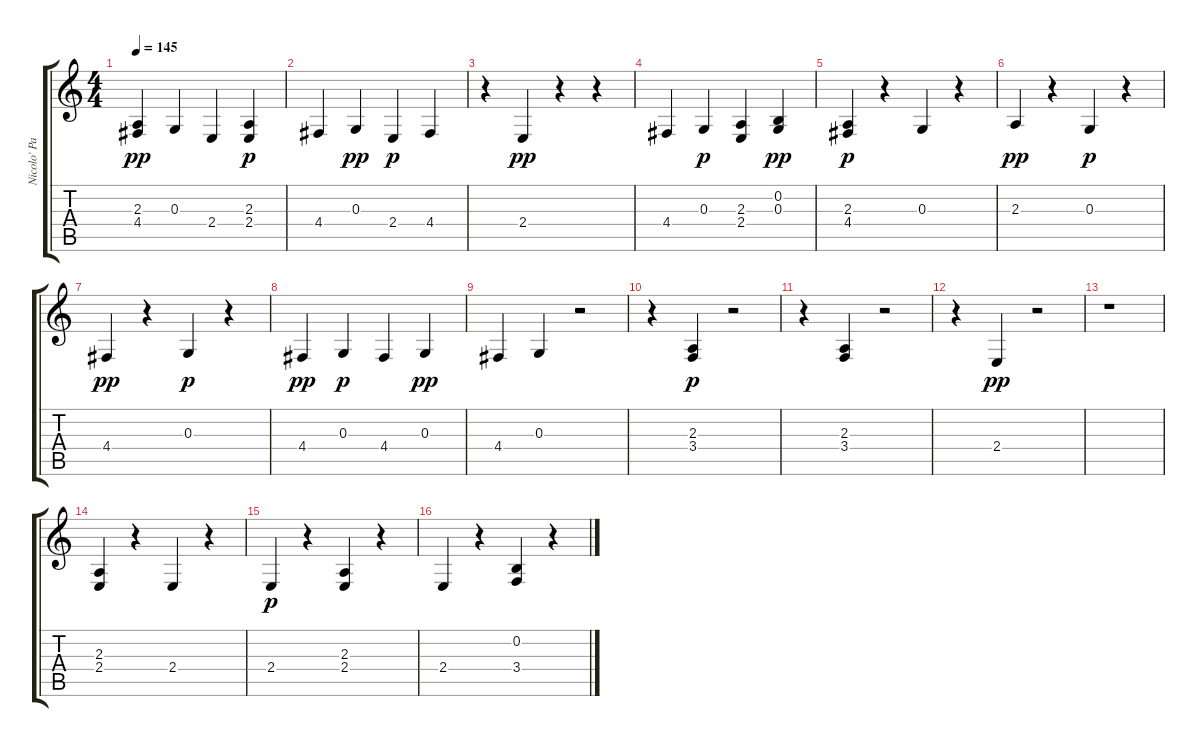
\track ("Nicolo' Paganini" "Nicolo' Pa") {instrument acousticgrandpiano}
\staff {score tabs}
\tuning (E4 B3 G3 D3 A2 E2) {hide}
\ts (4 4)
\tempo 145
\clef g2
\ks c
(2.3 4.4).4{dy pp} 0.3.4 2.4.4 (2.3 2.4).4{dy p} |
4.4.4 0.3.4{dy pp} 2.4.4{dy p} 4.4.4 |
r.4 2.4.4{dy pp} r.4 r.4 |
4.4.4 0.3.4{dy p} (2.3 2.4).4 (0.2 0.3).4{dy pp} |
(2.3 4.4).4{dy p} r.4 0.3.4 r.4 |
2.3.4{dy pp} r.4 0.3.4{dy p} r.4 |
4.4.4{dy pp} r.4 0.3.4{dy p} r.4 |
4.4.4{dy pp} 0.3.4{dy p} 4.4.4 0.3.4{dy pp} |
4.4.4 0.3.4 r.2 |
r.4 (2.3 3.4).4{dy p} r.2 |
r.4 (2.3 3.4).4 r.2 |
r.4 2.4.4{dy pp} r.2 |
r.1 |
(2.3 2.4).4 r.4 2.4.4 r.4 |
2.4.4{dy p} r.4 (2.3 2.4).4 r.4 |
2.4.4 r.4 (0.2 3.4).4 r.4
